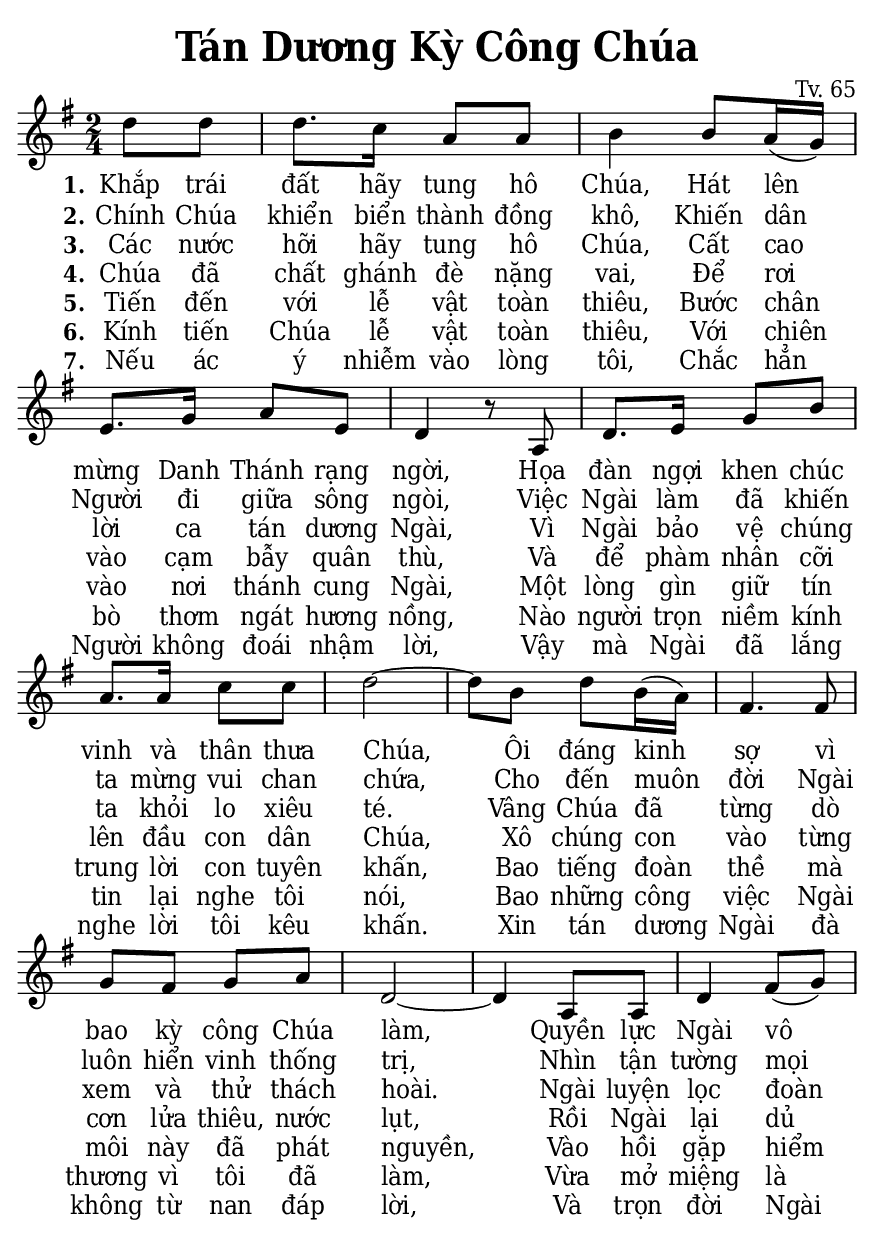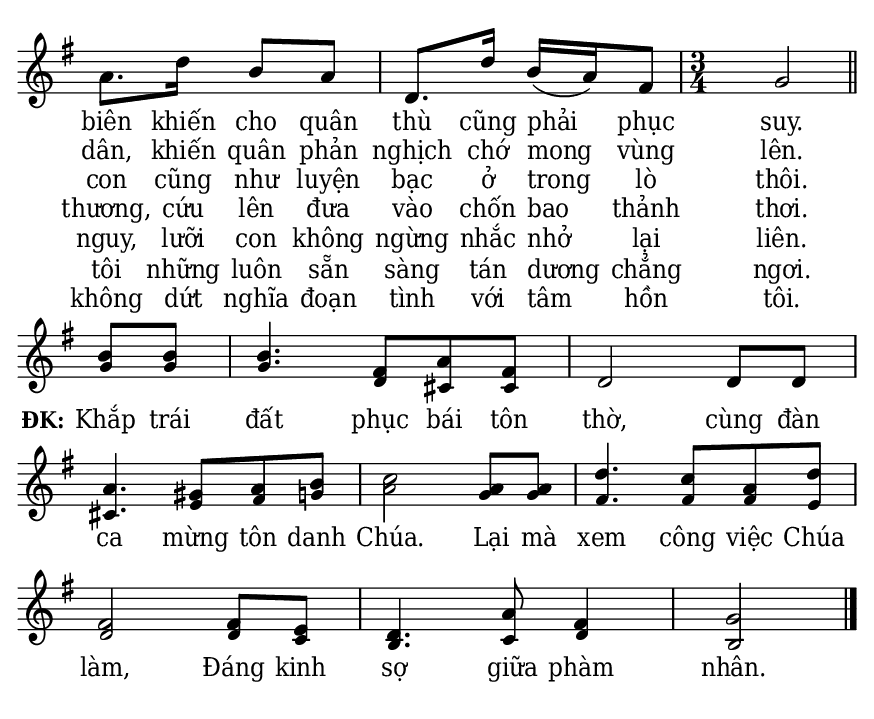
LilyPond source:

% Cài đặt chung\
\version "2.22.1"
\include "english.ly"

\header {
  title = \markup { \fontsize #1 "Tán Dương Kỳ Công Chúa" }
  composer = "Tv. 65"
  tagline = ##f
}

% Nhạc phiên khúc
nhacPhienKhucSop = \relative c'' {
  \autoPageBreaksOff
  \partial 4 d8 d |
  d8. c16 a8 a |
  b4 b8 a16 (g) |
  e8. g16 a8 e |
  d4 r8 a |
  d8. e16 g8 b |
  a8. a16 c8 c |
  d2 ~ |
  d8 b d b16 (a) |
  fs4. fs8 |
  g8 fs g a |
  d,2 ~ |
  d4 a8 a |
  d4 fs8 (g) |
  
  \pageBreak
  
  a8. d16 b8 a |
  d,8. d'16 b (a) fs8 |
  
  \time 3/4
  g2 \bar "||" \break
  
  b8 b |
  b4. fs8 a fs |
  d2 d8 d |
  a'4. gs8 a b |
  c2 a8 a |
  d4. c8 a d |
  fs,2 fs8 e |
  d4. a'8 fs4 |
  g2 \bar "|."
}

nhacPhienKhucAlto = \relative c'' {
  r4 |
  R2*15
  
  \time 3/4
  r2
  g8 g |
  g4. d8 cs cs |
  d2 d8 d |
  cs4. e8 fs g |
  a2 g8 g |
  fs4. fs8 fs e |
  d2 d8 c |
  b4. c8 d4 |
  b2
}

% Lời phiên khúc
loiPhienKhucSop = \lyrics {
  <<
    {
      \set stanza = "1."
      Khắp trái đất hãy tung hô Chúa,
      Hát lên mừng Danh Thánh rạng ngời,
      Họa đàn ngợi khen chúc vinh
      và thân thưa Chúa,
      Ôi đáng kinh sợ vì bao kỳ công Chúa làm,
      Quyền lực Ngài vô biên
      khiến cho quân thù cũng phải phục suy.
    }
    \new Lyrics {
	    \set associatedVoice = "beSop"
	    \set stanza = "2."
	    Chính Chúa khiển biển thành đồng khô,
	    Khiến dân Người đi giữa sông ngòi,
	    Việc Ngài làm đã khiến ta mừng vui chan chứa,
	    Cho đến muôn đời Ngài luôn hiển vinh thống trị,
	    Nhìn tận tường mọi dân,
	    khiến quân phản nghịch chớ mong vùng lên.
    }
    \new Lyrics {
	    \set associatedVoice = "beSop"
	    \set stanza = "3."
	    Các nước hỡi hãy tung hô Chúa,
	    Cất cao lời ca tán dương Ngài,
	    Vì Ngài bảo vệ chúng ta khỏi lo xiêu té.
	    Vâng Chúa đã từng dò xem và thử thách hoài.
	    Ngài luyện lọc đoàn con
	    cũng như luyện bạc ở trong lò thôi.
    }
    \new Lyrics {
	    \set associatedVoice = "beSop"
	    \set stanza = "4."
	    Chúa đã chất ghánh đè nặng vai,
	    Để rơi vào cạm bẫy quân thù,
	    Và để phàm nhân cỡi lên đầu con dân Chúa,
	    Xô chúng con vào từng cơn lửa thiêu, nước lụt,
	    Rồi Ngài lại dủ thương,
	    cứu lên đưa vào chốn bao thảnh thơi.
    }
    \new Lyrics {
	    \set associatedVoice = "beSop"
	    \set stanza = "5."
	    Tiến đến với lễ vật toàn thiêu,
	    Bước chân vào nơi thánh cung Ngài,
	    Một lòng gìn giữ tín trung lời con tuyên khấn,
	    Bao tiếng đoàn thề mà môi này đã phát nguyền,
	    Vào hồi gặp hiểm nguy,
	    lưỡi con không ngừng nhắc nhở lại liên.
    }
    \new Lyrics {
	    \set associatedVoice = "beSop"
	    \set stanza = "6."
	    Kính tiến Chúa lễ vật toàn thiêu,
	    Với chiên bò thơm ngát hương nồng,
	    Nào người trọn niềm kính tin lại nghe tôi nói,
	    Bao những công việc Ngài thương vì tôi đã làm,
	    Vừa mở miệng là tôi
	    những luôn sẵn sàng tán dương chẳng ngơi.
    }
    \new Lyrics {
	    \set associatedVoice = "beSop"
	    \set stanza = "7."
	    Nếu ác ý nhiễm vào lòng tôi,
	    Chắc hẳn Người không đoái nhậm lời,
	    Vậy mà Ngài đã lắng nghe lời tôi kêu khấn.
	    Xin tán dương Ngài đà không từ nan đáp lời,
	    Và trọn đời
	    Ngài không dứt nghĩa đoạn tình với tâm hồn tôi.
    }
  >>
  \set stanza = "ĐK:"
  Khắp trái đất phục bái tôn thờ,
  cùng đàn ca mừng tôn danh Chúa.
  Lại mà xem công việc Chúa làm,
  Đáng kinh sợ giữa phàm nhân.
}

% Dàn trang
\paper {
  #(set-paper-size "a5")
  top-margin = 3\mm
  bottom-margin = 3\mm
  left-margin = 3\mm
  right-margin = 3\mm
  indent = #0
  #(define fonts
	 (make-pango-font-tree "Deja Vu Serif Condensed"
	 		       "Deja Vu Serif Condensed"
			       "Deja Vu Serif Condensed"
			       (/ 20 20)))
  print-page-number = ##f
  %system-system-spacing = #'((basic-distance . 0.1)(padding . 3))
  ragged-bottom = ##t
  page-count = 2
}

TongNhip = {
  \key g \major \time 2/4
  \set Timing.beamExceptions = #'()
  \set Timing.baseMoment = #(ly:make-moment 1/4)
}

% Đổi kích thước nốt cho bè phụ
notBePhu =
#(define-music-function (font-size music) (number? ly:music?)
   (for-some-music
     (lambda (m)
       (if (music-is-of-type? m 'rhythmic-event)
           (begin
             (set! (ly:music-property m 'tweaks)
                   (cons `(font-size . ,font-size)
                         (ly:music-property m 'tweaks)))
             #t)
           #f))
     music)
   music)

\score {
  \new ChoirStaff <<
    \new Staff \with {
        \consists "Merge_rests_engraver"
        printPartCombineTexts = ##f
      }
      <<
      \new Voice \TongNhip \partCombine 
        \nhacPhienKhucSop
        \notBePhu -1 { \nhacPhienKhucAlto }
      \new NullVoice = beSop \nhacPhienKhucSop
      \new Lyrics \lyricsto beSop \loiPhienKhucSop
      >>
  >>
  \layout {
    \override Lyrics.LyricSpace.minimum-distance = #1
    \override Score.BarNumber.break-visibility = ##(#f #f #f)
    \override Score.SpacingSpanner.uniform-stretching = ##t
  } 
}
